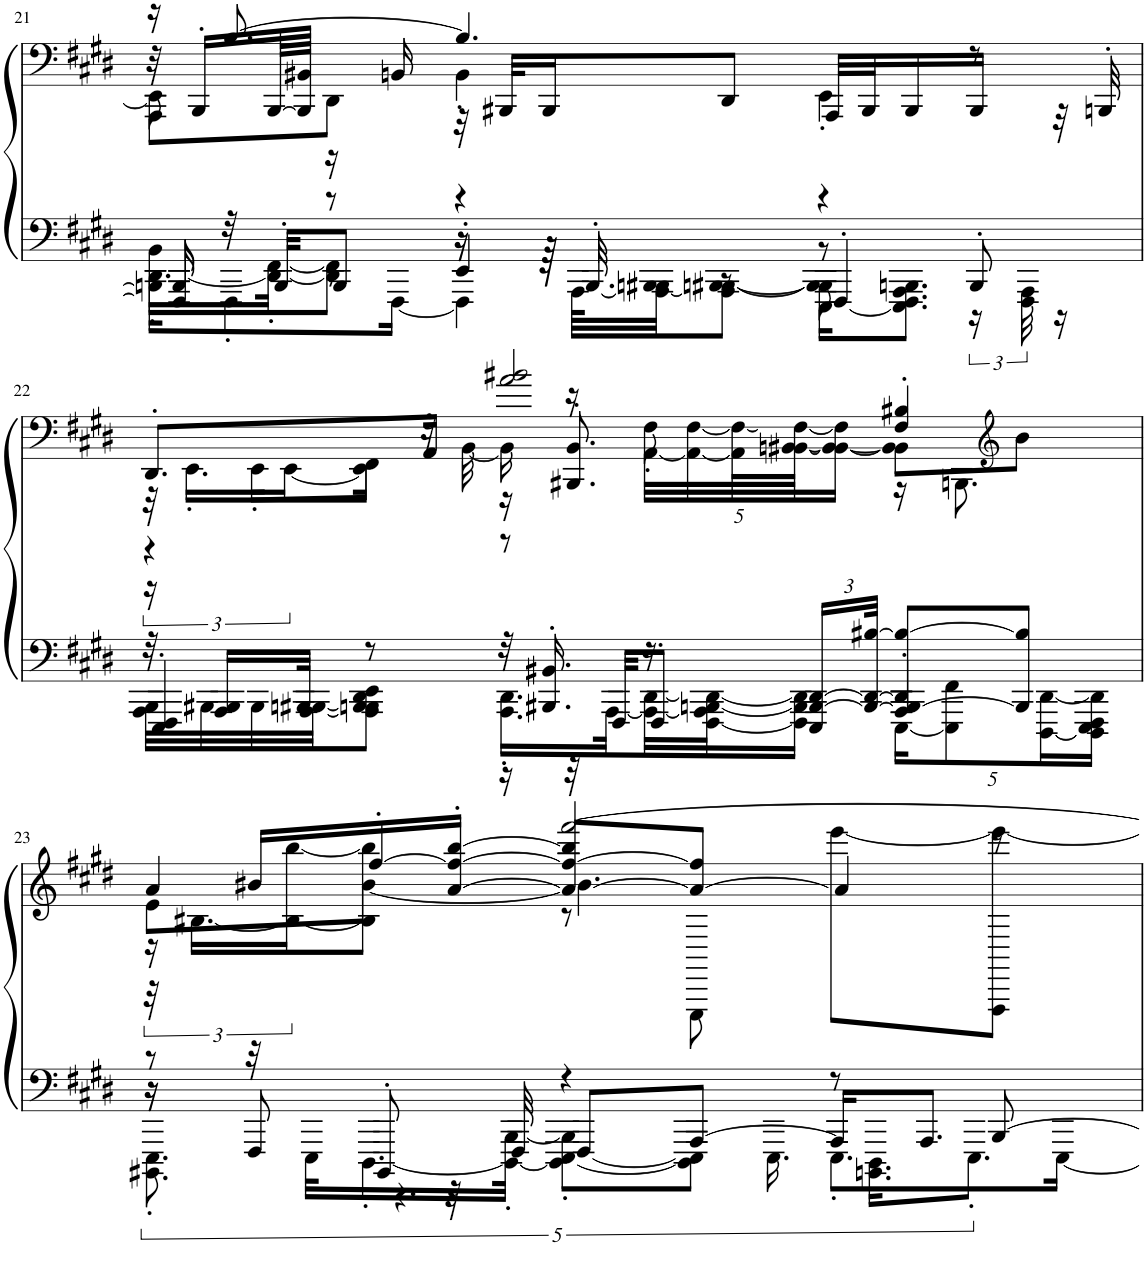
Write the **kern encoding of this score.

**kern	**kern
*part1	*part1
*staff2	*staff1
*I"Piano	*
*I'Pno.	*
!!LO:PB:g=z
*clefF4	*clefF4
*k[f#c#g#d#]	*k[f#c#g#d#]
*M3/4	*M3/4
=21	=21
*^	*^
*	*^	*	*^
*	*	*^	*	*	*^
16FFF#/]	[16.DD#'\LL	8BBB#/]	16BBBn\ 16BB\KL	16r	8AAA\L	32r	8EE\]
.	.	.	.	.	.	16BBB'/LL	.
32r	.	.	8FFF#'\	[8.B/	.	.	.
32BBB'/KKL	32DD#\_' [32FF#\'JK	.	.	.	.	[64BBB/LL	.
.	.	.	.	.	.	64BBB/] 64BB#X/JJJJ	.
8BBB/J	8DD#\] 8FF#\]J	8r	.	.	8DD#\J	16r	8r
.	.	.	[16FFF#\Jk	.	.	16BBn/	.
4EE'/	16r	16r	4FFF#\]	4.B/]	4BB'\	32r	4r
.	.	.	.	.	.	32BBB#X/KLL	.
.	64r	64r	.	.	.	16BBB#/J	.
.	[64AAA\KLLL	32.BBB'/	.	.	.	.	.
.	32AAA\_ 32BBBn\ 32BBB#X\JJ	.	.	.	.	.	.
.	8AAA\] [8BBBn\ [8BBB#X\J	8r	.	.	.	8DD#/J	.
4FFF#'/	8BBB\] 8BBB#\]	8r	[16EEE\KL	.	4EE'\	32AAA/LLL	4r
.	.	.	.	.	.	32BBB#/J	.
.	.	.	8.EEE\] 8.FFF#\ 8.AAA\ 8.BBBn\J	.	.	16BBB#/	.
.	24r	8BBB'/	.	8r	.	16BBB#/JJ	.
.	48FFF#\ 48AAA\	.	.	.	.	.	.
.	16r	.	.	.	.	32r	.
.	.	.	.	.	.	32BBBn'/	.
*	*	*v	*v	*	*	*	*
!!LO:LB:g=z	!!	!!	!!
=22	=22	=22	=22	=22	=22	=22
32r	32AAA\ 32BBB\LLL	4EEE/' 4FFF#/'	8.DD#'/L	48r	4r	16r
.	.	.	.	24.EE'\LL	.	.
16AAA/ 16BBB/LL	32BBB#X\	.	.	.	.	.
.	32BBB#\	.	.	.	.	16EE'\KL
.	.	.	.	[24EE\	.	.
32BBBn/JJk	[32AAA\ [32BBB#X\JJ	.	.	.	.	.
8r	8AAA\] 8BBBn\ 8BBB#\] 8DD#\ 8EE\J	.	.	16EE\JJ]	.	8FF#\J
.	.	.	16AA/Jk	32r	.	.
.	.	.	.	[32BB\	.	.
32r	16.AAA\' 16.DD#\'LL	16r	2a/ 2b#X/	16BB\]	16r	8r
16.BBB#X/' 16.BB#X/'	.	.	.	.	.	.
.	.	32r	.	16r	8.BBB#X/' 8.BB/'	.
.	[32AAA\L	32FFF#/KKL	.	.	.	.
*	*	*	*	*Xbrackettup	*	*
16r	32AAA\_ [32DD#\	8FFF#'/J	.	[40AA\LLL	.	8F#'\
.	.	.	.	40AA\_ [40F#\	.	.
.	[32FFF#\ 32AAA\] [32BBBn\ 32DD#\_J	.	.	.	.	.
.	.	.	.	80AA\] 80F#\_L	.	.
*Xbrackettup	*	*	*	*	*	*
24EEE/ [24BBB/ [24DD#/LL	16FFF#\] 16BBB\] 16DD#\]JJ	.	.	[80BBn\ [80BB#X\ 80F#\_JJ	.	.
.	.	.	.	20BB\_ 20BB#\_ 20F#\]JJ	.	.
48BBB/_ 48DD#/_ [48B#X/JJk	.	.	.	.	.	.
8BBB/_ 8DD#/] 8B#/_L	[20EEE\KL	4AAA'/	.	8BB\] 8BB#\]L	4F#/' 4B#X/'	16r
.	10EEE\] 10FF#\	.	.	.	.	.
.	.	.	.	.	.	8.BBBn\
*	*	*	*clefG2	*	*	*
8BBB/] 8B#/]J	.	.	.	8b#\J	.	.
.	[20DDD#\ [20DD#\L	.	.	.	.	.
.	20DDD#\] 20EEE\ 20FFF#\ 20DD#\]JJ	.	.	.	.	.
!!LO:LB:g=z	!!	!!	!!
=23	=23	=23	=23	=23	=23	=23
*	*	*^	*	*	*	*
*	*	*	*brackettup	*	*	*	*brackettup
8r	16r	16r	10.BBBB#X\' 10.EEE\'	4a/	8e\L	16r	48r
.	.	.	.	.	.	.	[24.B#X\LL
.	32r	8FFF#/	.	.	.	16b#X/LL	.
.	.	.	.	.	.	.	24B#\_ [24bb\J
.	32EEE\KLL	.	.	.	.	.	.
8BBBB#'/	[16.DDD#'\	.	.	.	[8b#\J	[16ff#'/	8B#\] 8bb\]J
.	.	.	5.r	.	.	.	.
.	.	32r	.	.	.	[16a/' 16ff#/_' [16bb/'JJ	.
.	32DDD#\_' [32BBB\'JJk	32FFF#/	.	.	.	.	.
4r	8DDD#\_' [8EEE\' 8BBB\]'L	8FFF#/L	.	[2fff#/	4.b#\]	8a/_ 8ff#/_ 8bb/]L	8r
.	8DDD#\] 8EEE\]J	[8AAA/J	.	.	.	8a/_ 8ff#/]J	8EEE\
.	.	.	[20EEE\	.	.	.	.
8r	8.EEE'\L	16AAA/KL]	40EEE\]	.	.	4a/]	[8eee\L
.	.	.	20.BBBBn\ 20.DDD#\KL	.	.	.	.
.	.	8.AAA/J	.	.	.	.	.
.	.	.	10.EEE'\J	.	.	.	.
[8BBB/	.	.	.	.	8r	.	8FFF#\ 8eee\_J
.	[16EEE\Jk	.	.	.	.	.	.
*v	*v	*v	*v	*	*	*	*
*	*v	*v	*v	*v
=	=
*-	*-
